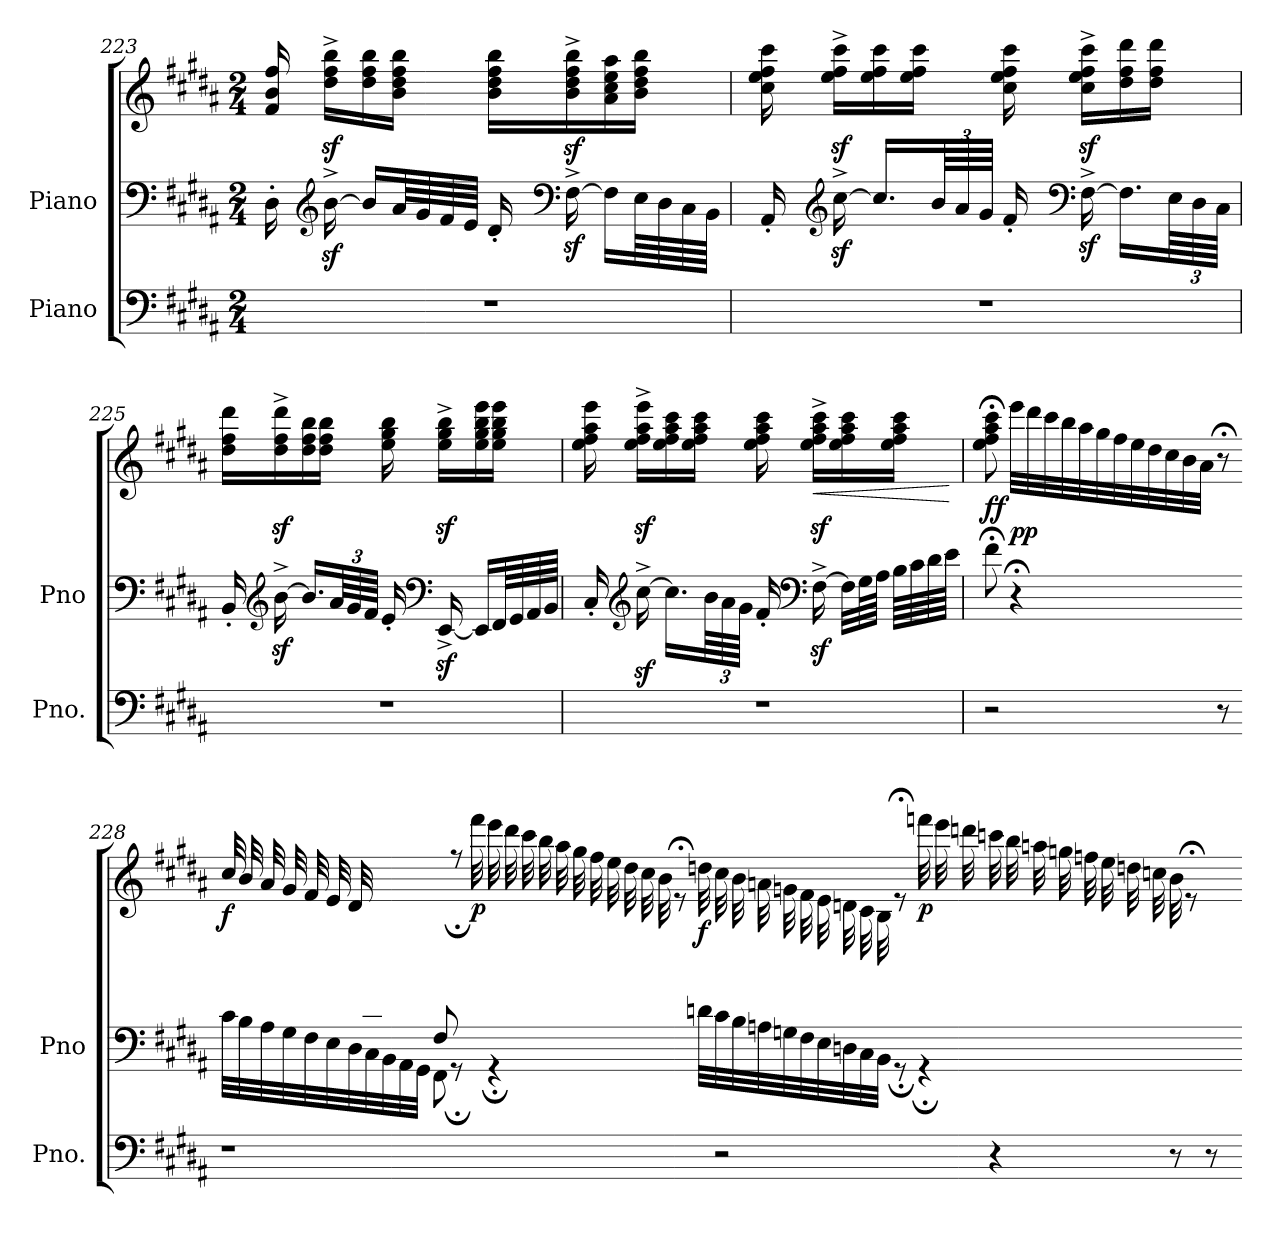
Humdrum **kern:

**kern	**kern	**kern	**dynam
*part2	*part1	*part1	*part1
*staff3	*staff2	*staff1	*staff1/2
*I"Piano	*I"Piano	*	*
*I'Pno.	*I'Pno	*	*
*clefF4	*clefF4	*clefG2	*
*k[f#c#g#d#a#]	*k[f#c#g#d#a#]	*k[f#c#g#d#a#]	*
*M2/4	*M2/4	*M2/4	*
=223	=223	=223	=223
2r	16D#'\	16f#/ 16b/ 16ff#/	.
*	*clefG2	*	*
.	[16bz<^\	16dd#\z<^ 16ff#\z<^ 16bb\z<^LL	.
.	16b/LL]	16dd#\ 16ff#\ 16bb\	.
.	64a#/LL	16b\ 16dd#\ 16ff#\ 16bb\JJ	.
.	64g#/	.	.
.	64f#/	.	.
.	64e/JJJJ	.	.
.	16d#'/	16b\ 16dd#\ 16ff#\ 16bb\LL	.
*	*clefF4	*	*
.	[16F#z<^\	16b\z<^ 16dd#\z<^ 16ff#\z<^ 16bb\z<^	.
.	16F#\LL]	16a#\ 16cc#\ 16ee\ 16aa#\	.
.	64E\LL	16b\ 16dd#\ 16ff#\ 16bb\JJ	.
.	64D#\	.	.
.	64C#\	.	.
.	64BB\JJJJ	.	.
=224	=224	=224	=224
2r	16AA#'/	16cc#\ 16ee\ 16ff#\ 16ccc#\	.
*	*clefG2	*	*
.	[16cc#z<^\	16ee\z<^ 16ff#\z<^ 16ccc#\z<^LL	.
.	16.cc#/LL]	16ee\ 16ff#\ 16ccc#\	.
.	.	16ee\ 16ff#\ 16ccc#\JJ	.
*	*Xbrackettup	*	*
.	96b/LL	.	.
.	96a#/	.	.
.	96g#/JJJJ	.	.
.	16f#'/	16cc#\ 16ee\ 16ff#\ 16ccc#\	.
*	*clefF4	*	*
.	[16F#z<^\	16cc#\z<^ 16ee\z<^ 16ff#\z<^ 16ccc#\z<^LL	.
.	16.F#\LL]	16dd#\ 16ff#\ 16ddd#\	.
.	.	16dd#\ 16ff#\ 16ddd#\JJ	.
.	96E\LL	.	.
.	96D#\	.	.
.	96C#\JJJJ	.	.
!!LO:LB:g=z
=225	=225	=225	=225
2r	16BB'/	16dd#\ 16ff#\ 16ddd#\LL	.
*	*clefG2	*	*
.	[16bz<^\	16dd#\z<^ 16ff#\z<^ 16ddd#\z<^	.
.	16.b/LL]	16dd#\ 16ff#\ 16bb\	.
.	.	16dd#\ 16ff#\ 16bb\JJ	.
.	96a#/LL	.	.
.	96g#/	.	.
.	96f#/JJJJ	.	.
.	16e'/	16ee\ 16gg#\ 16bb\	.
*	*clefF4	*	*
.	[16EEz<^/	16ee\z<^ 16gg#\z<^ 16bb\z<^LL	.
.	16EE/LL]	16ee\ 16gg#\ 16bb\ 16eee\	.
.	64FF#/LL	16ee\ 16gg#\ 16bb\ 16eee\JJ	.
.	64GG#/	.	.
.	64AA#/	.	.
.	64BB/JJJJ	.	.
=226	=226	=226	=226
2r	16C#'/	16ee\ 16ff#\ 16aa#\ 16eee\	.
*	*clefG2	*	*
.	[16cc#z<^\	16ee\z<^ 16ff#\z<^ 16aa#\z<^ 16eee\z<^LL	.
.	16.cc#\LL]	16ee\ 16ff#\ 16aa#\ 16ccc#\	.
.	.	16ee\ 16ff#\ 16aa#\ 16ccc#\JJ	.
.	96b\LL	.	.
.	96a#\	.	.
.	96g#\JJJJ	.	.
.	16f#'/	16ee\ 16ff#\ 16aa#\ 16ccc#\	.
*	*clefF4	*	*
!	!	!	!LO:HP:b
.	[16F#z<^\	16ee\z<^ 16ff#\z<^ 16aa#\z<^ 16ccc#\z<^LL	<
.	32F#\LLL]	16ee\ 16ff#\ 16aa#\ 16ccc#\	.
*	*	*MM35	*
.	64G#\L	.	.
.	64A#\JJJJ	.	.
*	*	*MM30	*
.	64B\LLLL	16ee\ 16ff#\ 16aa#\ 16ccc#\JJ	.
.	64c#\	.	.
*	*	*MM25	*
.	64d#\	.	.
.	64e\JJJJ	.	.
.	.	.	[
=227	=227	=227	=227
*	*	*MM15	*
!	!	!	!LO:DY:b
2r	8f#;<\	8ee\;< 8ff#\;< 8aa#\;< 8ccc#\;<	ff
*	*	*MM80	*
!	!	!	!LO:DY:b
.	4r;<	32eee\LLL	pp
.	.	32ddd#\	.
.	.	32ccc#\	.
.	.	32bb\	.
.	.	32aa#\	.
.	.	32gg#\	.
.	.	32ff#\	.
.	.	32ee\	.
.	4ryy	32dd#\	.
.	.	32cc#\	.
.	.	32b\	.
*	*	*MM1	*
.	.	32a#\JJJ	.
*	*	*MM30	*
8r	.	8r;<	.
!!LO:PB:g=z
=228-	=228-	=228-	=228-
*	*	*MM90	*
*	*^	*^	*
*	*	*^	*	*	*
!	!	!	!	!	!	!LO:DY:b
1r	8..ryy	4.ryy	32c#\LLL	32cc#/LLL	4.ryy	f
.	.	.	32B\	32b/	.	.
.	.	.	32A#\	32a#/	.	.
.	.	.	32G#\	32g#/	.	.
.	.	.	32F#\	32f#/	.	.
.	.	.	32E\	32e/	.	.
.	.	.	32D#\	32d#/	.	.
.	32c#/	.	32C#\	4ryy	.	.
.	32B/	.	32BB\	.	.	.
.	32A#/	.	32AA#\	.	.	.
.	32G#/JJJ	.	32GG#\JJJ	.	.	.
.	8F#/	.	8FF#\	.	.	.
*	*	*	*	*MM15	*	*
.	.	8r;<GG	.	.	8r;ff	.
*	*	*	*	*MM90	*	*
!	!	!	!	!	!	!LO:DY:b
.	1ryy	.	1ryy	32fff#\LLL	.	p
.	.	4r;<GG	.	32eee\	1.ryy	.
.	.	.	.	32ddd#\	.	.
.	.	.	.	32ccc#\	.	.
.	.	.	.	32bb\	.	.
.	.	.	.	32aa#\	.	.
.	.	.	.	32gg#\	.	.
.	.	.	.	32ff#\	.	.
.	.	.	.	32ee\	.	.
.	.	16.ryy	.	32dd#\	.	.
.	.	.	.	32cc#\	.	.
.	.	.	.	32b\JJJ	.	.
*	*	*	*	*MM15	*	*
.	.	8rGGyy	.	8r;<e	.	.
*	*	*	*	*MM90	*	*
!	!	!	!	!	!	!LO:DY:b
.	.	32dn\LLL	.	32ddn\LLL	.	f
2r	.	32c#\	.	32cc#\	.	.
.	.	32B\	.	32b\	.	.
.	.	32An\	.	32an\	.	.
.	.	32Gn\	.	32gn\	.	.
.	.	32F#\	.	32f#\	.	.
.	.	32E\	.	32e\	.	.
.	.	32Dn\	.	32dn\	.	.
.	.	32C#\	.	32c#\	.	.
.	.	32BB\JJJ	.	32B\JJJ	.	.
*	*	*	*	*MM15	*	*
.	.	8r;<GG	.	8r;<e	.	.
*	*	*	*	*MM90	*	*
!	!	!	!	!	!	!LO:DY:b
.	.	4r;<GG	.	32fffn\LLL	.	p
.	.	.	.	32eee\	.	.
.	2ryy	.	2ryy	32dddn\	.	.
4r	.	.	.	32cccn\	.	.
.	.	.	.	32bb\	.	.
.	.	.	.	32aan\	.	.
.	.	.	.	32ggn\	.	.
.	.	.	.	32ffn\	.	.
.	.	16.ryy	.	32ee\	.	.
.	.	.	.	32ddn\	.	.
.	.	.	.	32ccn\	.	.
8r	.	4ryy	.	32b\JJJ	.	.
*	*	*	*	*MM20	*	*
.	.	.	.	8r;<e	.	.
8r	.	.	.	.	.	.
.	.	.	.	16.ryy	.	.
.	32ryy	.	32ryy	.	.	.
*	*v	*v	*v	*	*	*
*	*	*v	*v	*
=-	=-	=-	=-
*-	*-	*-	*-
